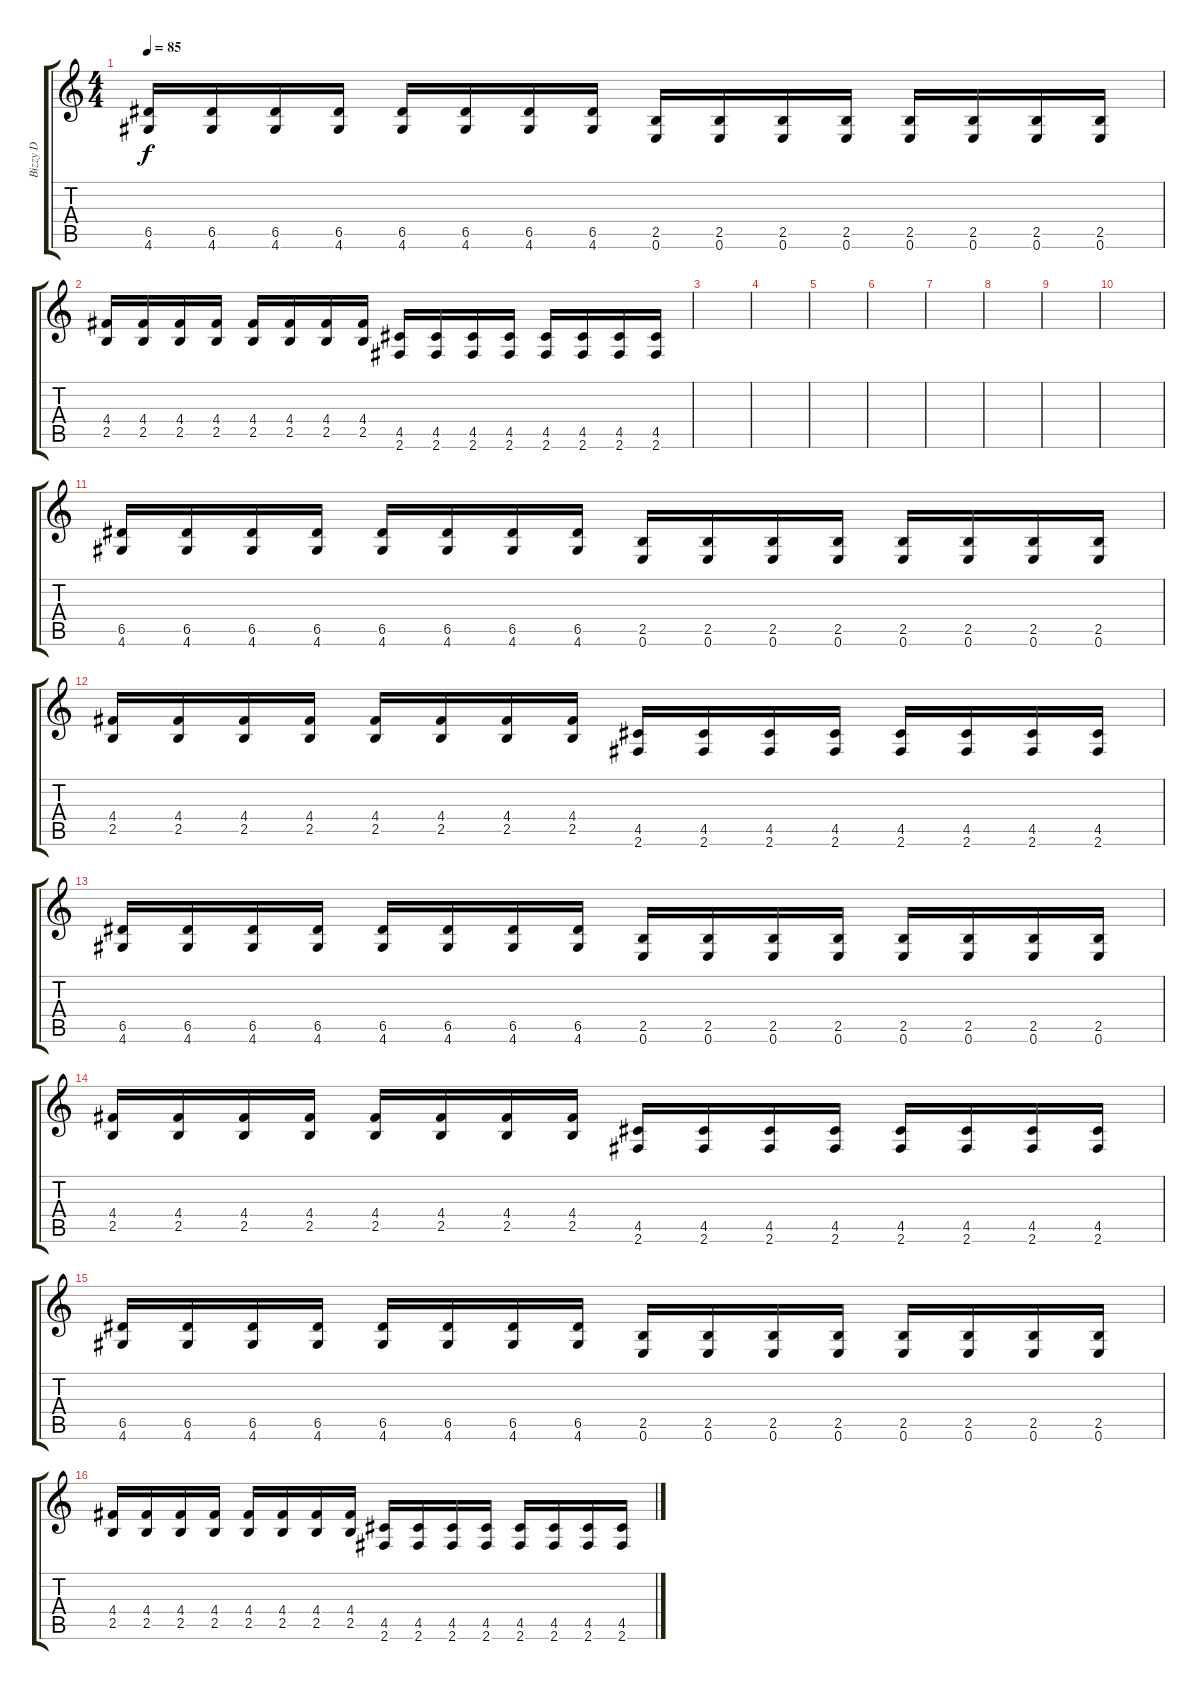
\track ("Bizzy D" "Bizzy D") {instrument distortionguitar}
\staff {score tabs}
\tuning (E4 B3 G3 D3 A2 E2) {hide}
\ts (4 4)
\tempo 85
\clef g2
\ks c
(6.5 4.6).16{dy f} (6.5 4.6).16 (6.5 4.6).16 (6.5 4.6).16 (6.5 4.6).16 (6.5 4.6).16 (6.5 4.6).16 (6.5 4.6).16 (2.5 0.6).16 (2.5 0.6).16 (2.5 0.6).16 (2.5 0.6).16 (2.5 0.6).16 (2.5 0.6).16 (2.5 0.6).16 (2.5 0.6).16 |
(4.4 2.5).16 (4.4 2.5).16 (4.4 2.5).16 (4.4 2.5).16 (4.4 2.5).16 (4.4 2.5).16 (4.4 2.5).16 (4.4 2.5).16 (4.5 2.6).16 (4.5 2.6).16 (4.5 2.6).16 (4.5 2.6).16 (4.5 2.6).16 (4.5 2.6).16 (4.5 2.6).16 (4.5 2.6).16 |
|
|
|
|
|
|
|
|
(6.5 4.6).16 (6.5 4.6).16 (6.5 4.6).16 (6.5 4.6).16 (6.5 4.6).16 (6.5 4.6).16 (6.5 4.6).16 (6.5 4.6).16 (2.5 0.6).16 (2.5 0.6).16 (2.5 0.6).16 (2.5 0.6).16 (2.5 0.6).16 (2.5 0.6).16 (2.5 0.6).16 (2.5 0.6).16 |
(4.4 2.5).16 (4.4 2.5).16 (4.4 2.5).16 (4.4 2.5).16 (4.4 2.5).16 (4.4 2.5).16 (4.4 2.5).16 (4.4 2.5).16 (4.5 2.6).16 (4.5 2.6).16 (4.5 2.6).16 (4.5 2.6).16 (4.5 2.6).16 (4.5 2.6).16 (4.5 2.6).16 (4.5 2.6).16 |
(6.5 4.6).16 (6.5 4.6).16 (6.5 4.6).16 (6.5 4.6).16 (6.5 4.6).16 (6.5 4.6).16 (6.5 4.6).16 (6.5 4.6).16 (2.5 0.6).16 (2.5 0.6).16 (2.5 0.6).16 (2.5 0.6).16 (2.5 0.6).16 (2.5 0.6).16 (2.5 0.6).16 (2.5 0.6).16 |
(4.4 2.5).16 (4.4 2.5).16 (4.4 2.5).16 (4.4 2.5).16 (4.4 2.5).16 (4.4 2.5).16 (4.4 2.5).16 (4.4 2.5).16 (4.5 2.6).16 (4.5 2.6).16 (4.5 2.6).16 (4.5 2.6).16 (4.5 2.6).16 (4.5 2.6).16 (4.5 2.6).16 (4.5 2.6).16 |
(6.5 4.6).16 (6.5 4.6).16 (6.5 4.6).16 (6.5 4.6).16 (6.5 4.6).16 (6.5 4.6).16 (6.5 4.6).16 (6.5 4.6).16 (2.5 0.6).16 (2.5 0.6).16 (2.5 0.6).16 (2.5 0.6).16 (2.5 0.6).16 (2.5 0.6).16 (2.5 0.6).16 (2.5 0.6).16 |
(4.4 2.5).16 (4.4 2.5).16 (4.4 2.5).16 (4.4 2.5).16 (4.4 2.5).16 (4.4 2.5).16 (4.4 2.5).16 (4.4 2.5).16 (4.5 2.6).16 (4.5 2.6).16 (4.5 2.6).16 (4.5 2.6).16 (4.5 2.6).16 (4.5 2.6).16 (4.5 2.6).16 (4.5 2.6).16
